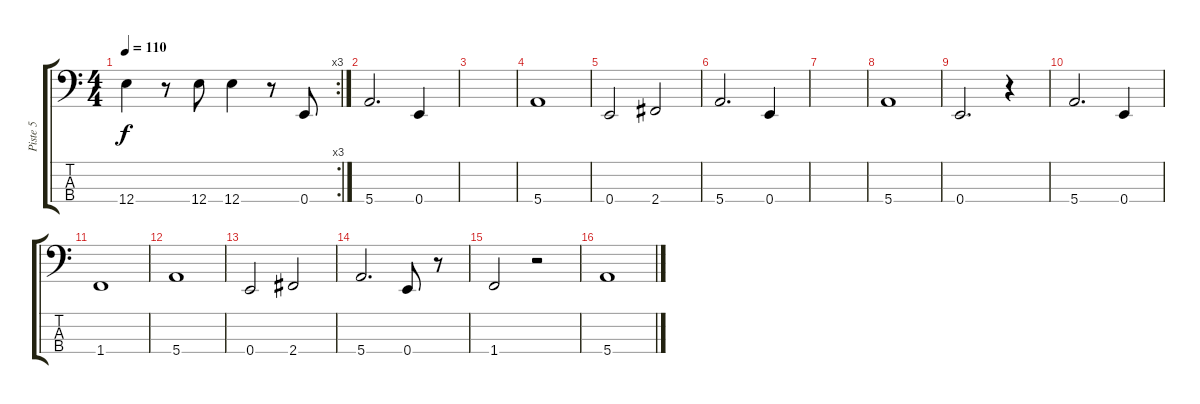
\track ("Piste 5" "Piste 5") {instrument electricbassfinger}
\staff {score tabs}
\tuning (G2 D2 A1 E1) {hide}
\rc 3
\ts (4 4)
\tempo 110
\clef f4
\ks c
12.4.4{dy f} r.8 12.4.8 12.4.4 r.8 0.4.8 |
5.4.2{d} 0.4.4 |
|
5.4.1 |
0.4.2 2.4.2 |
5.4.2{d} 0.4.4 |
|
5.4.1 |
0.4.2{d} r.4 |
5.4.2{d} 0.4.4 |
1.4.1 |
5.4.1 |
0.4.2 2.4.2 |
5.4.2{d} 0.4.8 r.8 |
1.4.2 r.2 |
5.4.1
